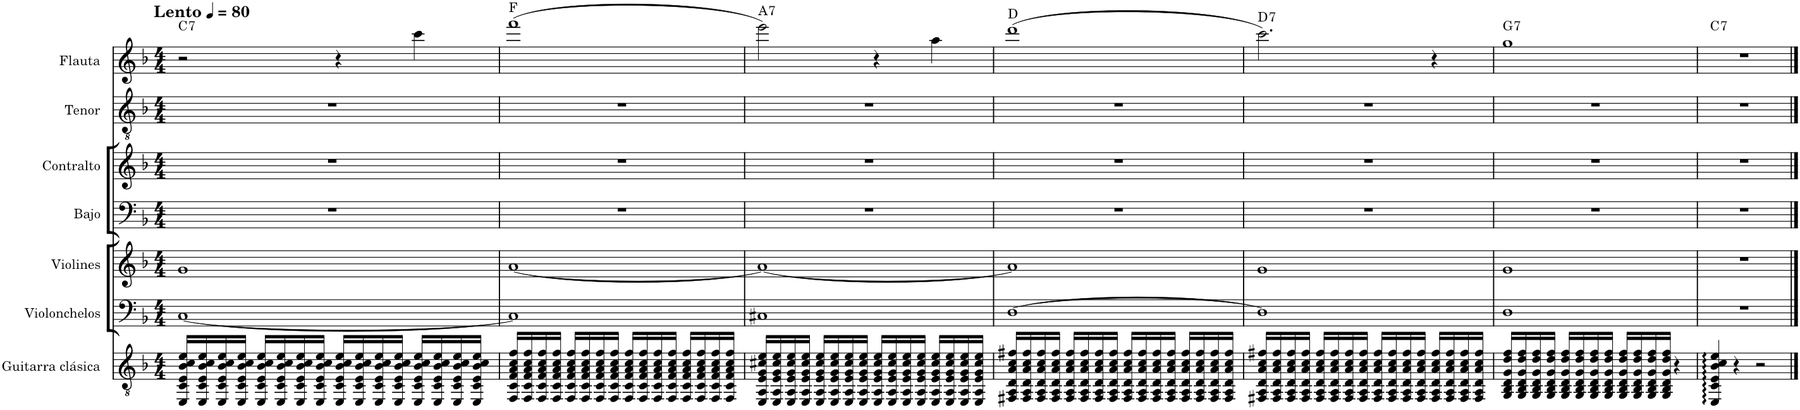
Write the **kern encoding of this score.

**kern	**kern	**kern	**kern	**kern	**kern	**kern	**harte
*part7	*part6	*part5	*part4	*part3	*part2	*part1	*part1
*staff7	*staff6	*staff5	*staff4	*staff3	*staff2	*staff1	*
*I"Guitarra clásica	*I"Violonchelos	*I"Violines	*I"Bajo	*I"Contralto	*I"Tenor	*I"Flauta	*
*I'Guit.	*I'Vcs.	*I'Vlns.	*I'B.	*I'C.	*I'T.	*I'Fl.	*
*clefGv2	*clefF4	*clefG2	*clefF4	*clefG2	*clefGv2	*clefG2	*
*k[b-]	*k[b-]	*k[b-]	*k[b-]	*k[b-]	*k[b-]	*k[b-]	*
*M4/4	*M4/4	*M4/4	*M4/4	*M4/4	*M4/4	*M4/4	*
*MM80	*MM80	*MM80	*MM80	*MM80	*MM80	*MM80	*
=1	=1	=1	=1	=1	=1	=1	=1
!	!	!	!	!	!	!LO:TX:a:B:t=Lento	!LO:H:kt=7
16EE/ 16C/ 16E/ 16B-/ 16c/ 16e/LL	[1C	1g	1r	1r	1r	2r	C:7
16EE/ 16C/ 16E/ 16B-/ 16c/ 16e/	.	.	.	.	.	.	.
16EE/ 16C/ 16E/ 16B-/ 16c/ 16e/	.	.	.	.	.	.	.
16EE/ 16C/ 16E/ 16B-/ 16c/ 16e/JJ	.	.	.	.	.	.	.
16EE/ 16C/ 16E/ 16B-/ 16c/ 16e/LL	.	.	.	.	.	.	.
16EE/ 16C/ 16E/ 16B-/ 16c/ 16e/	.	.	.	.	.	.	.
16EE/ 16C/ 16E/ 16B-/ 16c/ 16e/	.	.	.	.	.	.	.
16EE/ 16C/ 16E/ 16B-/ 16c/ 16e/JJ	.	.	.	.	.	.	.
16EE/ 16C/ 16E/ 16B-/ 16c/ 16e/LL	.	.	.	.	.	4r	.
16EE/ 16C/ 16E/ 16B-/ 16c/ 16e/	.	.	.	.	.	.	.
16EE/ 16C/ 16E/ 16B-/ 16c/ 16e/	.	.	.	.	.	.	.
16EE/ 16C/ 16E/ 16B-/ 16c/ 16e/JJ	.	.	.	.	.	.	.
16EE/ 16C/ 16E/ 16B-/ 16c/ 16e/LL	.	.	.	.	.	4ccc\	.
16EE/ 16C/ 16E/ 16B-/ 16c/ 16e/	.	.	.	.	.	.	.
16EE/ 16C/ 16E/ 16B-/ 16c/ 16e/	.	.	.	.	.	.	.
16EE/ 16C/ 16E/ 16B-/ 16c/ 16e/JJ	.	.	.	.	.	.	.
=2	=2	=2	=2	=2	=2	=2	=2
16FF/ 16C/ 16F/ 16A/ 16c/ 16f/LL	1C]	[1a	1r	1r	1r	(1fff	F:maj
16FF/ 16C/ 16F/ 16A/ 16c/ 16f/	.	.	.	.	.	.	.
16FF/ 16C/ 16F/ 16A/ 16c/ 16f/	.	.	.	.	.	.	.
16FF/ 16C/ 16F/ 16A/ 16c/ 16f/JJ	.	.	.	.	.	.	.
16FF/ 16C/ 16F/ 16A/ 16c/ 16f/LL	.	.	.	.	.	.	.
16FF/ 16C/ 16F/ 16A/ 16c/ 16f/	.	.	.	.	.	.	.
16FF/ 16C/ 16F/ 16A/ 16c/ 16f/	.	.	.	.	.	.	.
16FF/ 16C/ 16F/ 16A/ 16c/ 16f/JJ	.	.	.	.	.	.	.
16FF/ 16C/ 16F/ 16A/ 16c/ 16f/LL	.	.	.	.	.	.	.
16FF/ 16C/ 16F/ 16A/ 16c/ 16f/	.	.	.	.	.	.	.
16FF/ 16C/ 16F/ 16A/ 16c/ 16f/	.	.	.	.	.	.	.
16FF/ 16C/ 16F/ 16A/ 16c/ 16f/JJ	.	.	.	.	.	.	.
16FF/ 16C/ 16F/ 16A/ 16c/ 16f/LL	.	.	.	.	.	.	.
16FF/ 16C/ 16F/ 16A/ 16c/ 16f/	.	.	.	.	.	.	.
16FF/ 16C/ 16F/ 16A/ 16c/ 16f/	.	.	.	.	.	.	.
16FF/ 16C/ 16F/ 16A/ 16c/ 16f/JJ	.	.	.	.	.	.	.
=3	=3	=3	=3	=3	=3	=3	=3
!	!	!	!	!	!	!	!LO:H:kt=7
16EE/ 16AA/ 16E/ 16G/ 16c#X/ 16e/LL	1C#X	1a_	1r	1r	1r	2eee\)	A:7
16EE/ 16AA/ 16E/ 16G/ 16c#/ 16e/	.	.	.	.	.	.	.
16EE/ 16AA/ 16E/ 16G/ 16c#/ 16e/	.	.	.	.	.	.	.
16EE/ 16AA/ 16E/ 16G/ 16c#/ 16e/JJ	.	.	.	.	.	.	.
16EE/ 16AA/ 16E/ 16G/ 16c#/ 16e/LL	.	.	.	.	.	.	.
16EE/ 16AA/ 16E/ 16G/ 16c#/ 16e/	.	.	.	.	.	.	.
16EE/ 16AA/ 16E/ 16G/ 16c#/ 16e/	.	.	.	.	.	.	.
16EE/ 16AA/ 16E/ 16G/ 16c#/ 16e/JJ	.	.	.	.	.	.	.
16EE/ 16AA/ 16E/ 16G/ 16c#/ 16e/LL	.	.	.	.	.	4r	.
16EE/ 16AA/ 16E/ 16G/ 16c#/ 16e/	.	.	.	.	.	.	.
16EE/ 16AA/ 16E/ 16G/ 16c#/ 16e/	.	.	.	.	.	.	.
16EE/ 16AA/ 16E/ 16G/ 16c#/ 16e/JJ	.	.	.	.	.	.	.
16EE/ 16AA/ 16E/ 16G/ 16c#/ 16e/LL	.	.	.	.	.	4aa\	.
16EE/ 16AA/ 16E/ 16G/ 16c#/ 16e/	.	.	.	.	.	.	.
16EE/ 16AA/ 16E/ 16G/ 16c#/ 16e/	.	.	.	.	.	.	.
16EE/ 16AA/ 16E/ 16G/ 16c#/ 16e/JJ	.	.	.	.	.	.	.
=4	=4	=4	=4	=4	=4	=4	=4
16FF#X/ 16AA/ 16D/ 16A/ 16c/ 16f#X/LL	[1D	1a]	1r	1r	1r	(1ddd	D:maj
16FF#/ 16AA/ 16D/ 16A/ 16c/ 16f#/	.	.	.	.	.	.	.
16FF#/ 16AA/ 16D/ 16A/ 16c/ 16f#/	.	.	.	.	.	.	.
16FF#/ 16AA/ 16D/ 16A/ 16c/ 16f#/JJ	.	.	.	.	.	.	.
16FF#/ 16AA/ 16D/ 16A/ 16c/ 16f#/LL	.	.	.	.	.	.	.
16FF#/ 16AA/ 16D/ 16A/ 16c/ 16f#/	.	.	.	.	.	.	.
16FF#/ 16AA/ 16D/ 16A/ 16c/ 16f#/	.	.	.	.	.	.	.
16FF#/ 16AA/ 16D/ 16A/ 16c/ 16f#/JJ	.	.	.	.	.	.	.
16FF#/ 16AA/ 16D/ 16A/ 16c/ 16f#/LL	.	.	.	.	.	.	.
16FF#/ 16AA/ 16D/ 16A/ 16c/ 16f#/	.	.	.	.	.	.	.
16FF#/ 16AA/ 16D/ 16A/ 16c/ 16f#/	.	.	.	.	.	.	.
16FF#/ 16AA/ 16D/ 16A/ 16c/ 16f#/JJ	.	.	.	.	.	.	.
16FF#/ 16AA/ 16D/ 16A/ 16c/ 16f#/LL	.	.	.	.	.	.	.
16FF#/ 16AA/ 16D/ 16A/ 16c/ 16f#/	.	.	.	.	.	.	.
16FF#/ 16AA/ 16D/ 16A/ 16c/ 16f#/	.	.	.	.	.	.	.
16FF#/ 16AA/ 16D/ 16A/ 16c/ 16f#/JJ	.	.	.	.	.	.	.
=5	=5	=5	=5	=5	=5	=5	=5
!	!	!	!	!	!	!	!LO:H:kt=7
16FF#X/ 16AA/ 16D/ 16A/ 16c/ 16f#X/LL	1D]	1g	1r	1r	1r	2.ccc\)	D:7
16FF#/ 16AA/ 16D/ 16A/ 16c/ 16f#/	.	.	.	.	.	.	.
16FF#/ 16AA/ 16D/ 16A/ 16c/ 16f#/	.	.	.	.	.	.	.
16FF#/ 16AA/ 16D/ 16A/ 16c/ 16f#/JJ	.	.	.	.	.	.	.
16FF#/ 16AA/ 16D/ 16A/ 16c/ 16f#/LL	.	.	.	.	.	.	.
16FF#/ 16AA/ 16D/ 16A/ 16c/ 16f#/	.	.	.	.	.	.	.
16FF#/ 16AA/ 16D/ 16A/ 16c/ 16f#/	.	.	.	.	.	.	.
16FF#/ 16AA/ 16D/ 16A/ 16c/ 16f#/JJ	.	.	.	.	.	.	.
16FF#/ 16AA/ 16D/ 16A/ 16c/ 16f#/LL	.	.	.	.	.	.	.
16FF#/ 16AA/ 16D/ 16A/ 16c/ 16f#/	.	.	.	.	.	.	.
16FF#/ 16AA/ 16D/ 16A/ 16c/ 16f#/	.	.	.	.	.	.	.
16FF#/ 16AA/ 16D/ 16A/ 16c/ 16f#/JJ	.	.	.	.	.	.	.
16FF#/ 16AA/ 16D/ 16A/ 16c/ 16f#/LL	.	.	.	.	.	4r	.
16FF#/ 16AA/ 16D/ 16A/ 16c/ 16f#/	.	.	.	.	.	.	.
16FF#/ 16AA/ 16D/ 16A/ 16c/ 16f#/	.	.	.	.	.	.	.
16FF#/ 16AA/ 16D/ 16A/ 16c/ 16f#/JJ	.	.	.	.	.	.	.
=6	=6	=6	=6	=6	=6	=6	=6
!	!	!	!	!	!	!	!LO:H:kt=7
16GG/ 16BB-/ 16D/ 16G/ 16d/ 16f/LL	1D	1g	1r	1r	1r	1gg	G:7
16GG/ 16BB-/ 16D/ 16G/ 16d/ 16f/	.	.	.	.	.	.	.
16GG/ 16BB-/ 16D/ 16G/ 16d/ 16f/	.	.	.	.	.	.	.
16GG/ 16BB-/ 16D/ 16G/ 16d/ 16f/JJ	.	.	.	.	.	.	.
16GG/ 16BB-/ 16D/ 16G/ 16d/ 16f/LL	.	.	.	.	.	.	.
16GG/ 16BB-/ 16D/ 16G/ 16d/ 16f/	.	.	.	.	.	.	.
16GG/ 16BB-/ 16D/ 16G/ 16d/ 16f/	.	.	.	.	.	.	.
16GG/ 16BB-/ 16D/ 16G/ 16d/ 16f/JJ	.	.	.	.	.	.	.
16GG/ 16BB-/ 16D/ 16G/ 16d/ 16f/LL	.	.	.	.	.	.	.
16GG/ 16BB-/ 16D/ 16G/ 16d/ 16f/	.	.	.	.	.	.	.
16GG/ 16BB-/ 16D/ 16G/ 16d/ 16f/	.	.	.	.	.	.	.
16GG/ 16BB-/ 16D/ 16G/ 16d/ 16f/JJ	.	.	.	.	.	.	.
4r	.	.	.	.	.	.	.
=7	=7	=7	=7	=7	=7	=7	=7
!	!	!	!	!	!	!	!LO:H:kt=7
4EE/: 4C/: 4E/: 4B-/: 4c/: 4e/:	1r	1r	1r	1r	1r	1r	C:7
4r	.	.	.	.	.	.	.
2r	.	.	.	.	.	.	.
==	==	==	==	==	==	==	==
*-	*-	*-	*-	*-	*-	*-	*-
